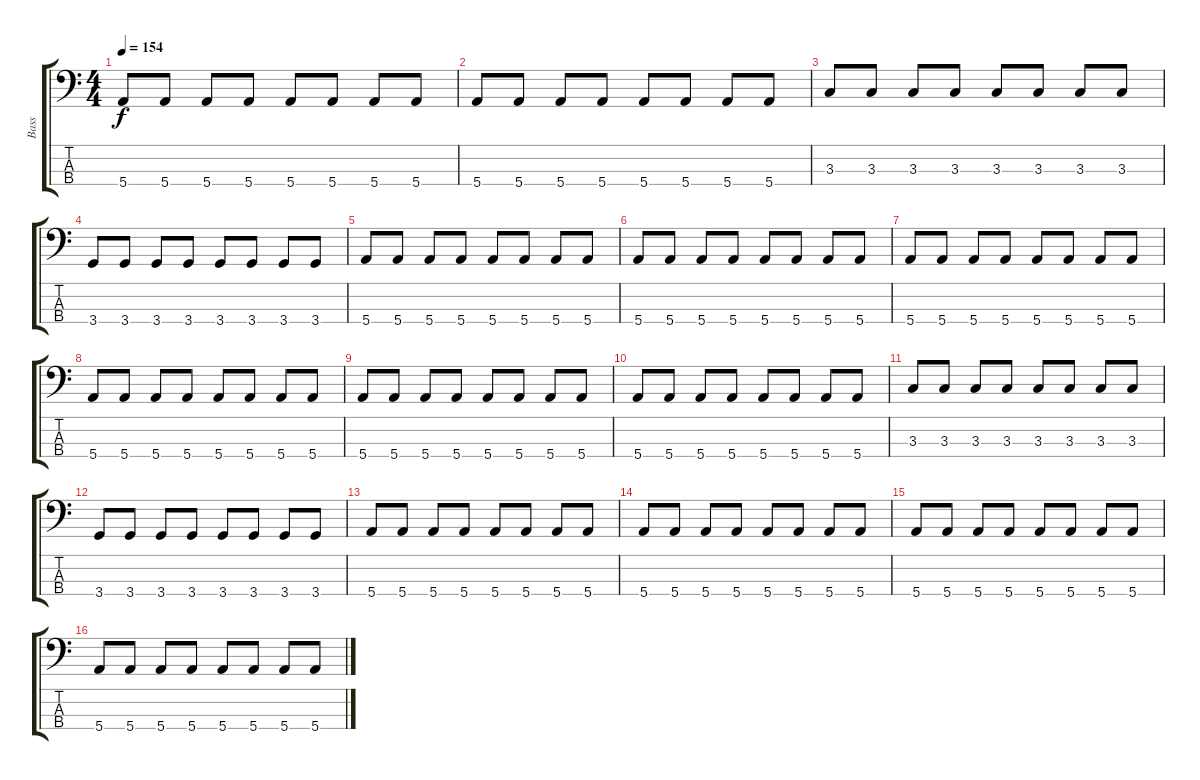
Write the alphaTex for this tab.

\track ("Bass" "Bass") {instrument electricbassfinger}
\staff {score tabs}
\tuning (G2 D2 A1 E1) {hide}
\ts (4 4)
\tempo 154
\clef f4
\ks c
5.4.8{dy f} 5.4.8 5.4.8 5.4.8 5.4.8 5.4.8 5.4.8 5.4.8 |
5.4.8 5.4.8 5.4.8 5.4.8 5.4.8 5.4.8 5.4.8 5.4.8 |
3.3.8 3.3.8 3.3.8 3.3.8 3.3.8 3.3.8 3.3.8 3.3.8 |
3.4.8 3.4.8 3.4.8 3.4.8 3.4.8 3.4.8 3.4.8 3.4.8 |
5.4.8 5.4.8 5.4.8 5.4.8 5.4.8 5.4.8 5.4.8 5.4.8 |
5.4.8 5.4.8 5.4.8 5.4.8 5.4.8 5.4.8 5.4.8 5.4.8 |
5.4.8 5.4.8 5.4.8 5.4.8 5.4.8 5.4.8 5.4.8 5.4.8 |
5.4.8 5.4.8 5.4.8 5.4.8 5.4.8 5.4.8 5.4.8 5.4.8 |
5.4.8 5.4.8 5.4.8 5.4.8 5.4.8 5.4.8 5.4.8 5.4.8 |
5.4.8 5.4.8 5.4.8 5.4.8 5.4.8 5.4.8 5.4.8 5.4.8 |
3.3.8 3.3.8 3.3.8 3.3.8 3.3.8 3.3.8 3.3.8 3.3.8 |
3.4.8 3.4.8 3.4.8 3.4.8 3.4.8 3.4.8 3.4.8 3.4.8 |
5.4.8 5.4.8 5.4.8 5.4.8 5.4.8 5.4.8 5.4.8 5.4.8 |
5.4.8 5.4.8 5.4.8 5.4.8 5.4.8 5.4.8 5.4.8 5.4.8 |
5.4.8 5.4.8 5.4.8 5.4.8 5.4.8 5.4.8 5.4.8 5.4.8 |
5.4.8 5.4.8 5.4.8 5.4.8 5.4.8 5.4.8 5.4.8 5.4.8
